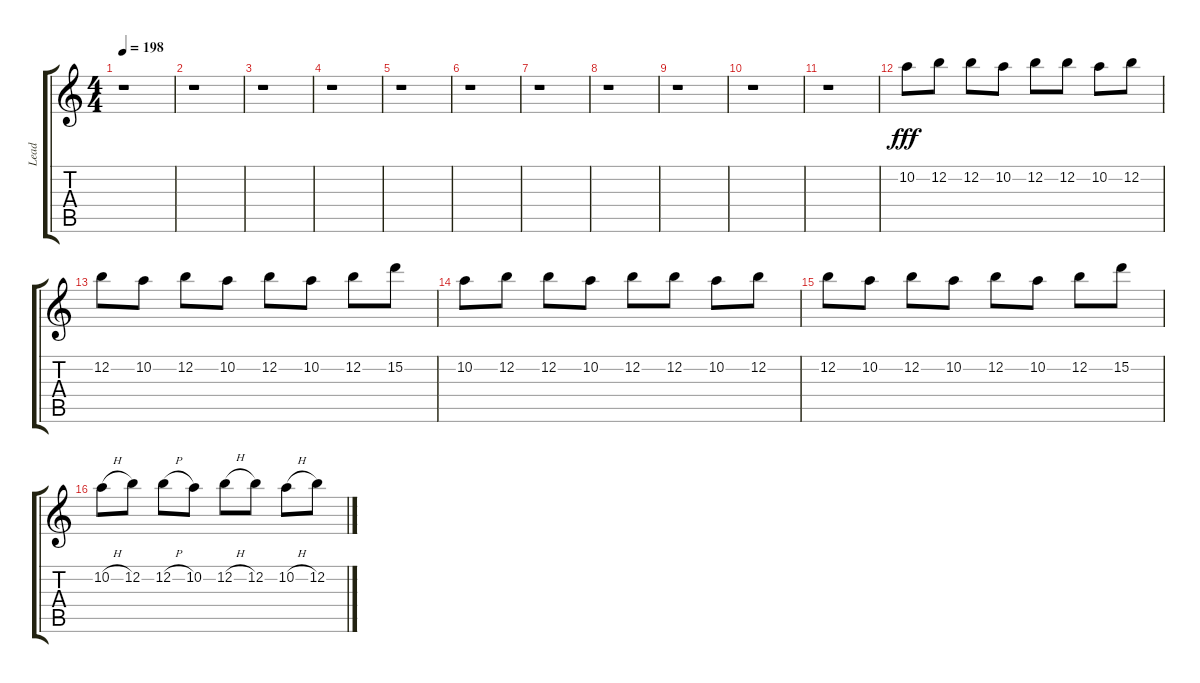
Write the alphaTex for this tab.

\track ("Lead" "Lead") {instrument distortionguitar}
\staff {score tabs}
\tuning (E4 B3 G3 D3 A2 E2) {hide}
\ts (4 4)
\tempo 198
\clef g2
\ks c
r.1{dy fff} |
r.1 |
r.1 |
r.1 |
r.1 |
r.1 |
r.1 |
r.1 |
r.1 |
r.1 |
r.1 |
10.2.8 12.2.8 12.2.8 10.2.8 12.2.8 12.2.8 10.2.8 12.2.8 |
12.2.8 10.2.8 12.2.8 10.2.8 12.2.8 10.2.8 12.2.8 15.2.8 |
10.2.8 12.2.8 12.2.8 10.2.8 12.2.8 12.2.8 10.2.8 12.2.8 |
12.2.8 10.2.8 12.2.8 10.2.8 12.2.8 10.2.8 12.2.8 15.2.8 |
10.2{h}.8 12.2.8 12.2{h}.8 10.2.8 12.2{h}.8 12.2.8 10.2{h}.8 12.2.8
